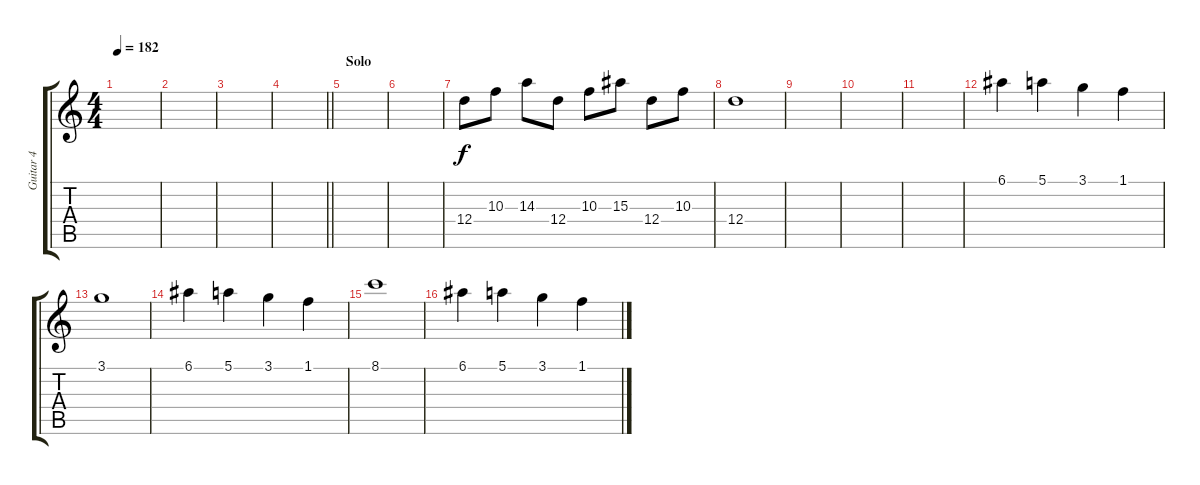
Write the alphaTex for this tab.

\track ("Guitar 4" "Guitar 4") {instrument distortionguitar}
\staff {score tabs}
\tuning (E4 B3 G3 D3 A2 D2) {hide}
\ts (4 4)
\tempo 182
\clef g2
\ks c
|
|
|
\barLineRight lightlight
|
\section ("" "Solo")
|
|
12.4.8 10.3.8 14.3.8 12.4.8 10.3.8 15.3.8 12.4.8 10.3.8 |
12.4.1 |
|
|
|
6.1.4 5.1.4 3.1.4 1.1.4 |
3.1.1 |
6.1.4 5.1.4 3.1.4 1.1.4 |
8.1.1 |
6.1.4 5.1.4 3.1.4 1.1.4
